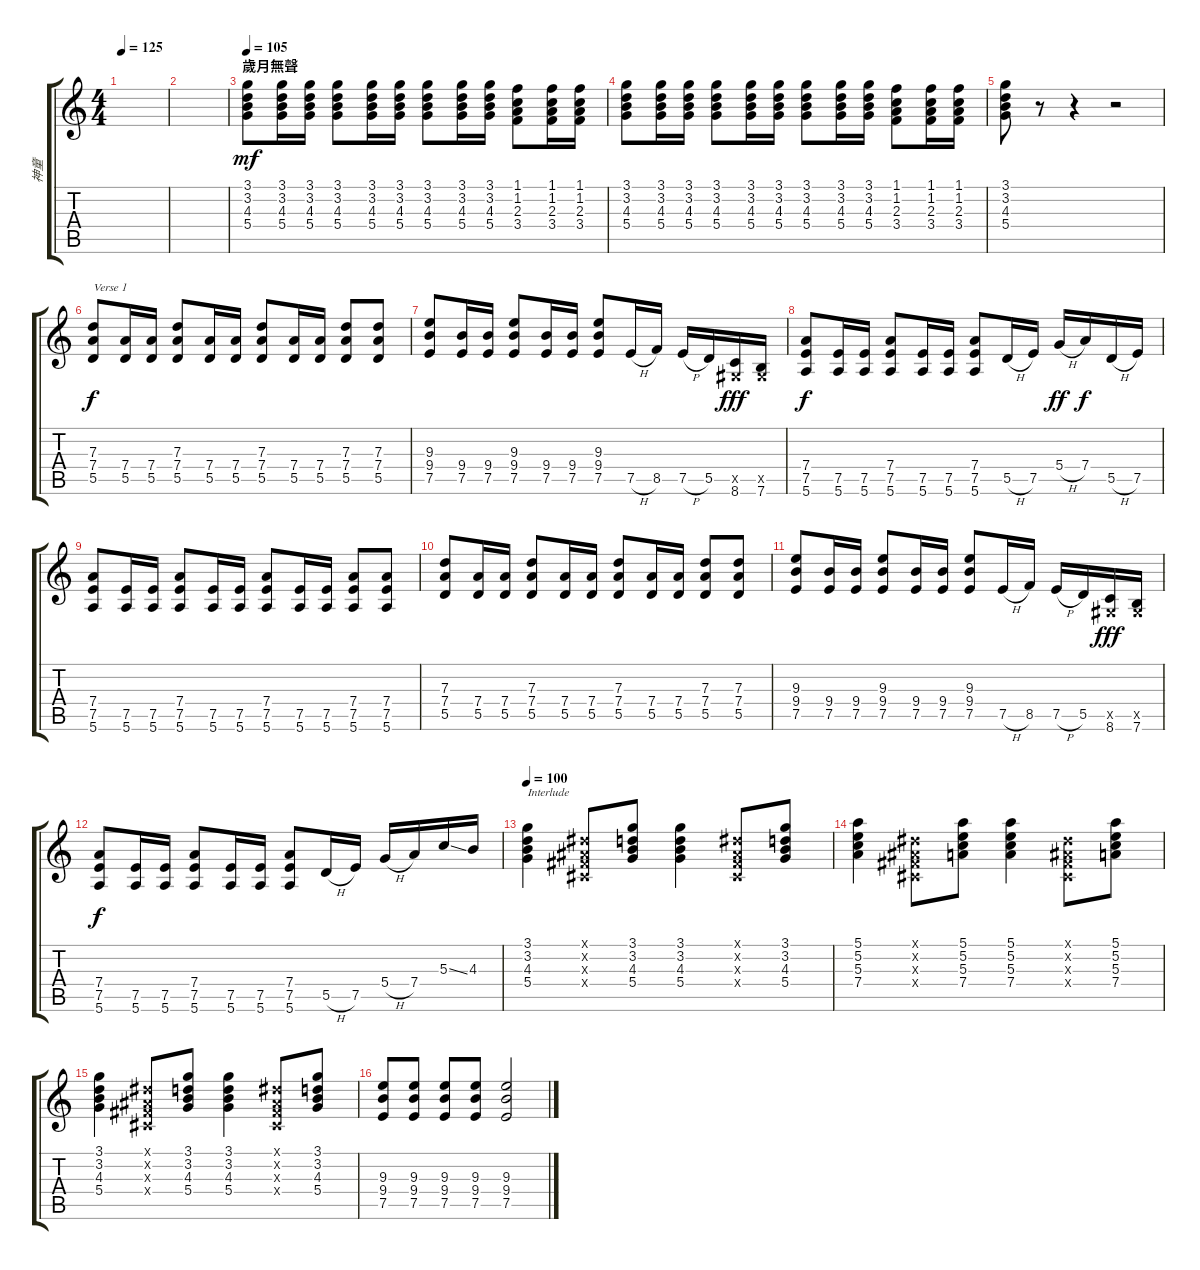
\track ("神童" "神童") {instrument distortionguitar}
\staff {score tabs}
\tuning (E4 B3 G3 D3 A2 E2) {hide}
\ts (4 4)
\tempo 125
\clef g2
\ks c
|
|
\section ("" "歲月無聲")
\tempo 100
\tempo 105
(3.1 3.2 4.3 5.4).8{dy mf} (3.1 3.2 4.3 5.4).16 (3.1 3.2 4.3 5.4).16 (3.1 3.2 4.3 5.4).8 (3.1 3.2 4.3 5.4).16 (3.1 3.2 4.3 5.4).16 (3.1 3.2 4.3 5.4).8 (3.1 3.2 4.3 5.4).16 (3.1 3.2 4.3 5.4).16 (1.1 1.2 2.3 3.4).8 (1.1 1.2 2.3 3.4).16 (1.1 1.2 2.3 3.4).16 |
(3.1 3.2 4.3 5.4).8 (3.1 3.2 4.3 5.4).16 (3.1 3.2 4.3 5.4).16 (3.1 3.2 4.3 5.4).8 (3.1 3.2 4.3 5.4).16 (3.1 3.2 4.3 5.4).16 (3.1 3.2 4.3 5.4).8 (3.1 3.2 4.3 5.4).16 (3.1 3.2 4.3 5.4).16 (1.1 1.2 2.3 3.4).8 (1.1 1.2 2.3 3.4).16 (1.1 1.2 2.3 3.4).16 |
(3.1 3.2 4.3 5.4).8 r.8 r.4 r.2 |
(7.3 7.4 5.5).8{txt "Verse 1" dy f} (7.4 5.5).16 (7.4 5.5).16 (7.3 7.4 5.5).8 (7.4 5.5).16 (7.4 5.5).16 (7.3 7.4 5.5).8 (7.4 5.5).16 (7.4 5.5).16 (7.3 7.4 5.5).8 (7.3 7.4 5.5).8 |
(9.3 9.4 7.5).8 (9.4 7.5).16 (9.4 7.5).16 (9.3 9.4 7.5).8 (9.4 7.5).16 (9.4 7.5).16 (9.3 9.4 7.5).8 7.5{h}.16 8.5.16 7.5{h}.16 5.5.16 (-1.5{x} 8.6).16{dy fff} (-1.5{x} 7.6).16 |
(7.4 7.5 5.6).8{dy f} (7.5 5.6).16 (7.5 5.6).16 (7.4 7.5 5.6).8 (7.5 5.6).16 (7.5 5.6).16 (7.4 7.5 5.6).8 5.5{h}.16 7.5.16 5.4{h}.16{dy ff} 7.4.16{dy f} 5.5{h}.16 7.5.16 |
(7.4 7.5 5.6).8 (7.5 5.6).16 (7.5 5.6).16 (7.4 7.5 5.6).8 (7.5 5.6).16 (7.5 5.6).16 (7.4 7.5 5.6).8 (7.5 5.6).16 (7.5 5.6).16 (7.4 7.5 5.6).8 (7.4 7.5 5.6).8 |
(7.3 7.4 5.5).8 (7.4 5.5).16 (7.4 5.5).16 (7.3 7.4 5.5).8 (7.4 5.5).16 (7.4 5.5).16 (7.3 7.4 5.5).8 (7.4 5.5).16 (7.4 5.5).16 (7.3 7.4 5.5).8 (7.3 7.4 5.5).8 |
(9.3 9.4 7.5).8 (9.4 7.5).16 (9.4 7.5).16 (9.3 9.4 7.5).8 (9.4 7.5).16 (9.4 7.5).16 (9.3 9.4 7.5).8 7.5{h}.16 8.5.16 7.5{h}.16 5.5.16 (-1.5{x} 8.6).16{dy fff} (-1.5{x} 7.6).16 |
(7.4 7.5 5.6).8{dy f} (7.5 5.6).16 (7.5 5.6).16 (7.4 7.5 5.6).8 (7.5 5.6).16 (7.5 5.6).16 (7.4 7.5 5.6).8 5.5{h}.16 7.5.16 5.4{h}.16 7.4.16 5.3{ss}.16 4.3.16 |
\tempo 100
(3.1 3.2 4.3 5.4).4{txt "Interlude" volume 10} (-1.1{x} -1.2{x} -1.3{x} -1.4{x}).8 (3.1 3.2 4.3 5.4).8 (3.1 3.2 4.3 5.4).4 (-1.1{x} -1.2{x} -1.3{x} -1.4{x}).8 (3.1 3.2 4.3 5.4).8 |
(5.1 5.2 5.3 7.4).4 (-1.1{x} -1.2{x} -1.3{x} -1.4{x}).8 (5.1 5.2 5.3 7.4).8 (5.1 5.2 5.3 7.4).4 (-1.1{x} -1.2{x} -1.3{x} -1.4{x}).8 (5.1 5.2 5.3 7.4).8 |
(3.1 3.2 4.3 5.4).4 (-1.1{x} -1.2{x} -1.3{x} -1.4{x}).8 (3.1 3.2 4.3 5.4).8 (3.1 3.2 4.3 5.4).4 (-1.1{x} -1.2{x} -1.3{x} -1.4{x}).8 (3.1 3.2 4.3 5.4).8 |
(9.3 9.4 7.5).8 (9.3 9.4 7.5).8 (9.3 9.4 7.5).8 (9.3 9.4 7.5).8 (9.3 9.4 7.5).2
